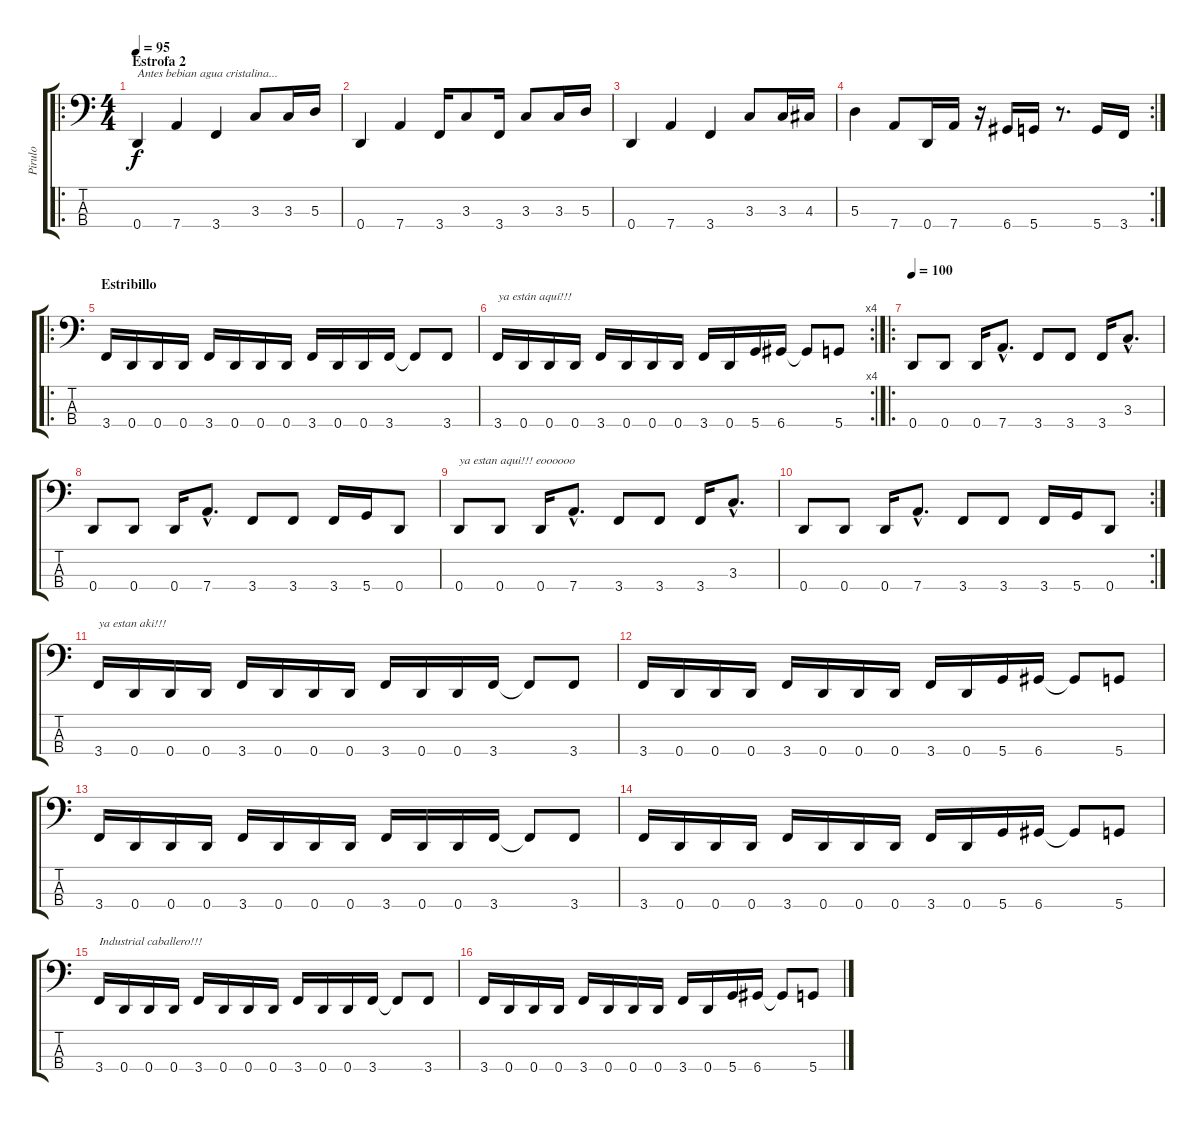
\track ("Pirulo" "Pirulo") {instrument electricbasspick}
\staff {score tabs}
\tuning (G2 D2 A1 D1) {hide}
\ro
\ts (4 4)
\section ("" "Estrofa 2")
\tempo 95
\clef f4
\ks c
0.4.4{txt "Antes bebian agua cristalina..." dy f} 7.4.4 3.4.4 3.3.8 3.3.16 5.3.16 |
0.4.4 7.4.4 3.4.16 3.3.8 3.4.16 3.3.8 3.3.16 5.3.16 |
0.4.4 7.4.4 3.4.4 3.3.8 3.3.16 4.3.16 |
\rc 2
5.3.4 7.4.8 0.4.16 7.4.16 r.16 6.4.16 5.4.16 r.8{d} 5.4.16 3.4.16 |
\ro
\section ("" "Estribillo")
3.4.16 0.4.16 0.4.16 0.4.16 3.4.16 0.4.16 0.4.16 0.4.16 3.4.16 0.4.16 0.4.16 3.4.16 3.4{t}.8 3.4.8 |
\rc 4
3.4.16{txt "ya están aquí!!!"} 0.4.16 0.4.16 0.4.16 3.4.16 0.4.16 0.4.16 0.4.16 3.4.16 0.4.16 5.4.16 6.4.16 6.4{t}.8 5.4.8 |
\ro
\tempo 100
0.4.8 0.4.8 0.4.16 7.4{hac}.8{d} 3.4.8 3.4.8 3.4.16 3.3{hac}.8{d} |
0.4.8 0.4.8 0.4.16 7.4{hac}.8{d} 3.4.8 3.4.8 3.4.16 5.4.16 0.4.8 |
0.4.8{txt "ya estan aqui!!! eoooooo"} 0.4.8 0.4.16 7.4{hac}.8{d} 3.4.8 3.4.8 3.4.16 3.3{hac}.8{d} |
\rc 2
0.4.8 0.4.8 0.4.16 7.4{hac}.8{d} 3.4.8 3.4.8 3.4.16 5.4.16 0.4.8 |
3.4.16{txt "ya estan aki!!!"} 0.4.16 0.4.16 0.4.16 3.4.16 0.4.16 0.4.16 0.4.16 3.4.16 0.4.16 0.4.16 3.4.16 3.4{t}.8 3.4.8 |
3.4.16 0.4.16 0.4.16 0.4.16 3.4.16 0.4.16 0.4.16 0.4.16 3.4.16 0.4.16 5.4.16 6.4.16 6.4{t}.8 5.4.8 |
3.4.16 0.4.16 0.4.16 0.4.16 3.4.16 0.4.16 0.4.16 0.4.16 3.4.16 0.4.16 0.4.16 3.4.16 3.4{t}.8 3.4.8 |
3.4.16 0.4.16 0.4.16 0.4.16 3.4.16 0.4.16 0.4.16 0.4.16 3.4.16 0.4.16 5.4.16 6.4.16 6.4{t}.8 5.4.8 |
3.4.16{txt "Industrial caballero!!!"} 0.4.16 0.4.16 0.4.16 3.4.16 0.4.16 0.4.16 0.4.16 3.4.16 0.4.16 0.4.16 3.4.16 3.4{t}.8 3.4.8 |
3.4.16 0.4.16 0.4.16 0.4.16 3.4.16 0.4.16 0.4.16 0.4.16 3.4.16 0.4.16 5.4.16 6.4.16 6.4{t}.8 5.4.8
